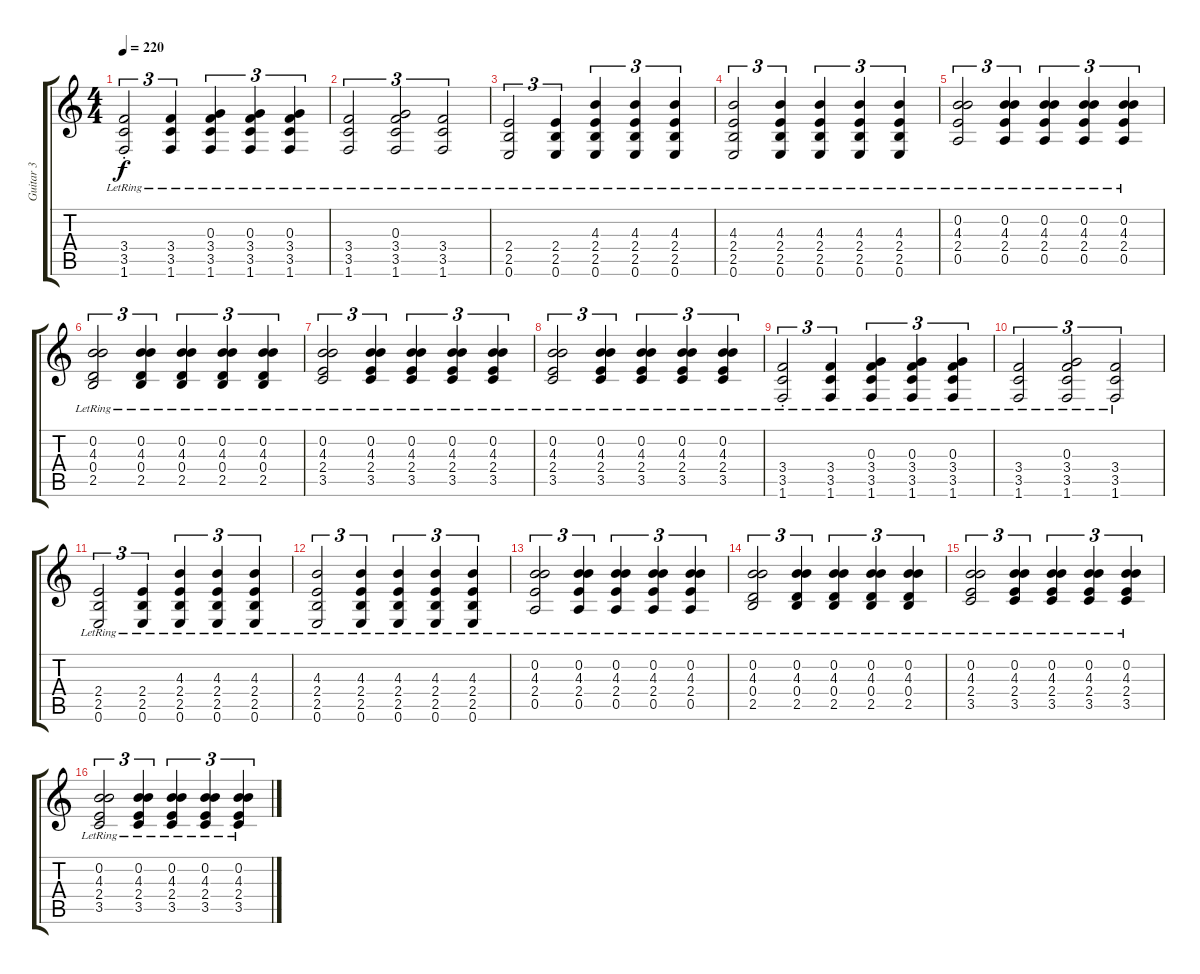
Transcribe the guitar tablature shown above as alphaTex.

\track ("Guitar 3" "Guitar 3") {instrument acousticguitarsteel}
\staff {score tabs}
\tuning (E4 B3 G3 D3 A2 E2) {hide}
\ts (4 4)
\tempo 220
\clef g2
\ks c
(3.4{lr} 3.5{lr} 1.6{st lr}).2{tu (3 2) dy f volume 13 balance 8} (3.4{lr} 3.5{lr} 1.6{lr}).4{tu (3 2)} (0.3{lr} 3.4{lr} 3.5 1.6{lr}).4{tu (3 2)} (0.3{lr} 3.4{lr} 3.5{lr} 1.6{lr}).4{tu (3 2)} (0.3{lr} 3.4{lr} 3.5{lr} 1.6{lr}).4{tu (3 2)} |
(3.4{lr} 3.5{lr} 1.6{lr}).2{tu (3 2)} (0.3{lr} 3.4{lr} 3.5{lr} 1.6{lr}).2{tu (3 2)} (3.4{lr} 3.5{lr} 1.6{lr}).2{tu (3 2)} |
(2.4{lr} 2.5{lr} 0.6{lr}).2{tu (3 2)} (2.4{lr} 2.5{lr} 0.6{lr}).4{tu (3 2)} (4.3{lr} 2.4{lr} 2.5{lr} 0.6{lr}).4{tu (3 2)} (4.3{lr} 2.4{lr} 2.5{lr} 0.6{lr}).4{tu (3 2)} (4.3{lr} 2.4{lr} 2.5{lr} 0.6{lr}).4{tu (3 2)} |
(4.3{lr} 2.4{lr} 2.5{lr} 0.6{lr}).2{tu (3 2)} (4.3{lr} 2.4{lr} 2.5{lr} 0.6{lr}).4{tu (3 2)} (4.3{lr} 2.4{lr} 2.5{lr} 0.6{lr}).4{tu (3 2)} (4.3{lr} 2.4{lr} 2.5{lr} 0.6{lr}).4{tu (3 2)} (4.3{lr} 2.4{lr} 2.5{lr} 0.6{lr}).4{tu (3 2)} |
(0.2{lr} 4.3{lr} 2.4{lr} 0.5{lr}).2{tu (3 2)} (0.2{lr} 4.3{lr} 2.4{lr} 0.5{lr}).4{tu (3 2)} (0.2{lr} 4.3{lr} 2.4{lr} 0.5{lr}).4{tu (3 2)} (0.2{lr} 4.3{lr} 2.4{lr} 0.5{lr}).4{tu (3 2)} (0.2{lr} 4.3{lr} 2.4{lr} 0.5{lr}).4{tu (3 2)} |
(0.2{lr} 4.3{lr} 0.4{lr} 2.5{lr}).2{tu (3 2)} (0.2{lr} 4.3{lr} 0.4{lr} 2.5{lr}).4{tu (3 2)} (0.2{lr} 4.3{lr} 0.4{lr} 2.5{lr}).4{tu (3 2)} (0.2{lr} 4.3{lr} 0.4{lr} 2.5{lr}).4{tu (3 2)} (0.2{lr} 4.3{lr} 0.4{lr} 2.5{lr}).4{tu (3 2)} |
(0.2{lr} 4.3{lr} 2.4{lr} 3.5{lr}).2{tu (3 2)} (0.2{lr} 4.3{lr} 2.4{lr} 3.5{lr}).4{tu (3 2)} (0.2{lr} 4.3{lr} 2.4{lr} 3.5{lr}).4{tu (3 2)} (0.2{lr} 4.3{lr} 2.4{lr} 3.5{lr}).4{tu (3 2)} (0.2{lr} 4.3{lr} 2.4{lr} 3.5{lr}).4{tu (3 2)} |
(0.2{lr} 4.3{lr} 2.4{lr} 3.5{lr}).2{tu (3 2)} (0.2{lr} 4.3{lr} 2.4{lr} 3.5{lr}).4{tu (3 2)} (0.2{lr} 4.3{lr} 2.4{lr} 3.5{lr}).4{tu (3 2)} (0.2{lr} 4.3{lr} 2.4{lr} 3.5{lr}).4{tu (3 2)} (0.2{lr} 4.3{lr} 2.4{lr} 3.5{lr}).4{tu (3 2)} |
(3.4{lr} 3.5{lr} 1.6{st lr}).2{tu (3 2)} (3.4{lr} 3.5{lr} 1.6{lr}).4{tu (3 2)} (0.3{lr} 3.4{lr} 3.5 1.6{lr}).4{tu (3 2)} (0.3{lr} 3.4{lr} 3.5{lr} 1.6{lr}).4{tu (3 2)} (0.3{lr} 3.4{lr} 3.5{lr} 1.6{lr}).4{tu (3 2)} |
(3.4{lr} 3.5{lr} 1.6{lr}).2{tu (3 2)} (0.3{lr} 3.4{lr} 3.5{lr} 1.6{lr}).2{tu (3 2)} (3.4{lr} 3.5{lr} 1.6{lr}).2{tu (3 2)} |
(2.4{lr} 2.5{lr} 0.6{lr}).2{tu (3 2)} (2.4{lr} 2.5{lr} 0.6{lr}).4{tu (3 2)} (4.3{lr} 2.4{lr} 2.5{lr} 0.6{lr}).4{tu (3 2)} (4.3{lr} 2.4{lr} 2.5{lr} 0.6{lr}).4{tu (3 2)} (4.3{lr} 2.4{lr} 2.5{lr} 0.6{lr}).4{tu (3 2)} |
(4.3{lr} 2.4{lr} 2.5{lr} 0.6{lr}).2{tu (3 2)} (4.3{lr} 2.4{lr} 2.5{lr} 0.6{lr}).4{tu (3 2)} (4.3{lr} 2.4{lr} 2.5{lr} 0.6{lr}).4{tu (3 2)} (4.3{lr} 2.4{lr} 2.5{lr} 0.6{lr}).4{tu (3 2)} (4.3{lr} 2.4{lr} 2.5{lr} 0.6{lr}).4{tu (3 2)} |
(0.2{lr} 4.3{lr} 2.4{lr} 0.5{lr}).2{tu (3 2)} (0.2{lr} 4.3{lr} 2.4{lr} 0.5{lr}).4{tu (3 2)} (0.2{lr} 4.3{lr} 2.4{lr} 0.5{lr}).4{tu (3 2)} (0.2{lr} 4.3{lr} 2.4{lr} 0.5{lr}).4{tu (3 2)} (0.2{lr} 4.3{lr} 2.4{lr} 0.5{lr}).4{tu (3 2)} |
(0.2{lr} 4.3{lr} 0.4{lr} 2.5{lr}).2{tu (3 2)} (0.2{lr} 4.3{lr} 0.4{lr} 2.5{lr}).4{tu (3 2)} (0.2{lr} 4.3{lr} 0.4{lr} 2.5{lr}).4{tu (3 2)} (0.2{lr} 4.3{lr} 0.4{lr} 2.5{lr}).4{tu (3 2)} (0.2{lr} 4.3{lr} 0.4{lr} 2.5{lr}).4{tu (3 2)} |
(0.2{lr} 4.3{lr} 2.4{lr} 3.5{lr}).2{tu (3 2)} (0.2{lr} 4.3{lr} 2.4{lr} 3.5{lr}).4{tu (3 2)} (0.2{lr} 4.3{lr} 2.4{lr} 3.5{lr}).4{tu (3 2)} (0.2{lr} 4.3{lr} 2.4{lr} 3.5{lr}).4{tu (3 2)} (0.2{lr} 4.3{lr} 2.4{lr} 3.5{lr}).4{tu (3 2)} |
(0.2{lr} 4.3{lr} 2.4{lr} 3.5{lr}).2{tu (3 2)} (0.2{lr} 4.3{lr} 2.4{lr} 3.5{lr}).4{tu (3 2)} (0.2{lr} 4.3{lr} 2.4{lr} 3.5{lr}).4{tu (3 2)} (0.2{lr} 4.3{lr} 2.4{lr} 3.5{lr}).4{tu (3 2)} (0.2{lr} 4.3{lr} 2.4{lr} 3.5{lr}).4{tu (3 2)}
